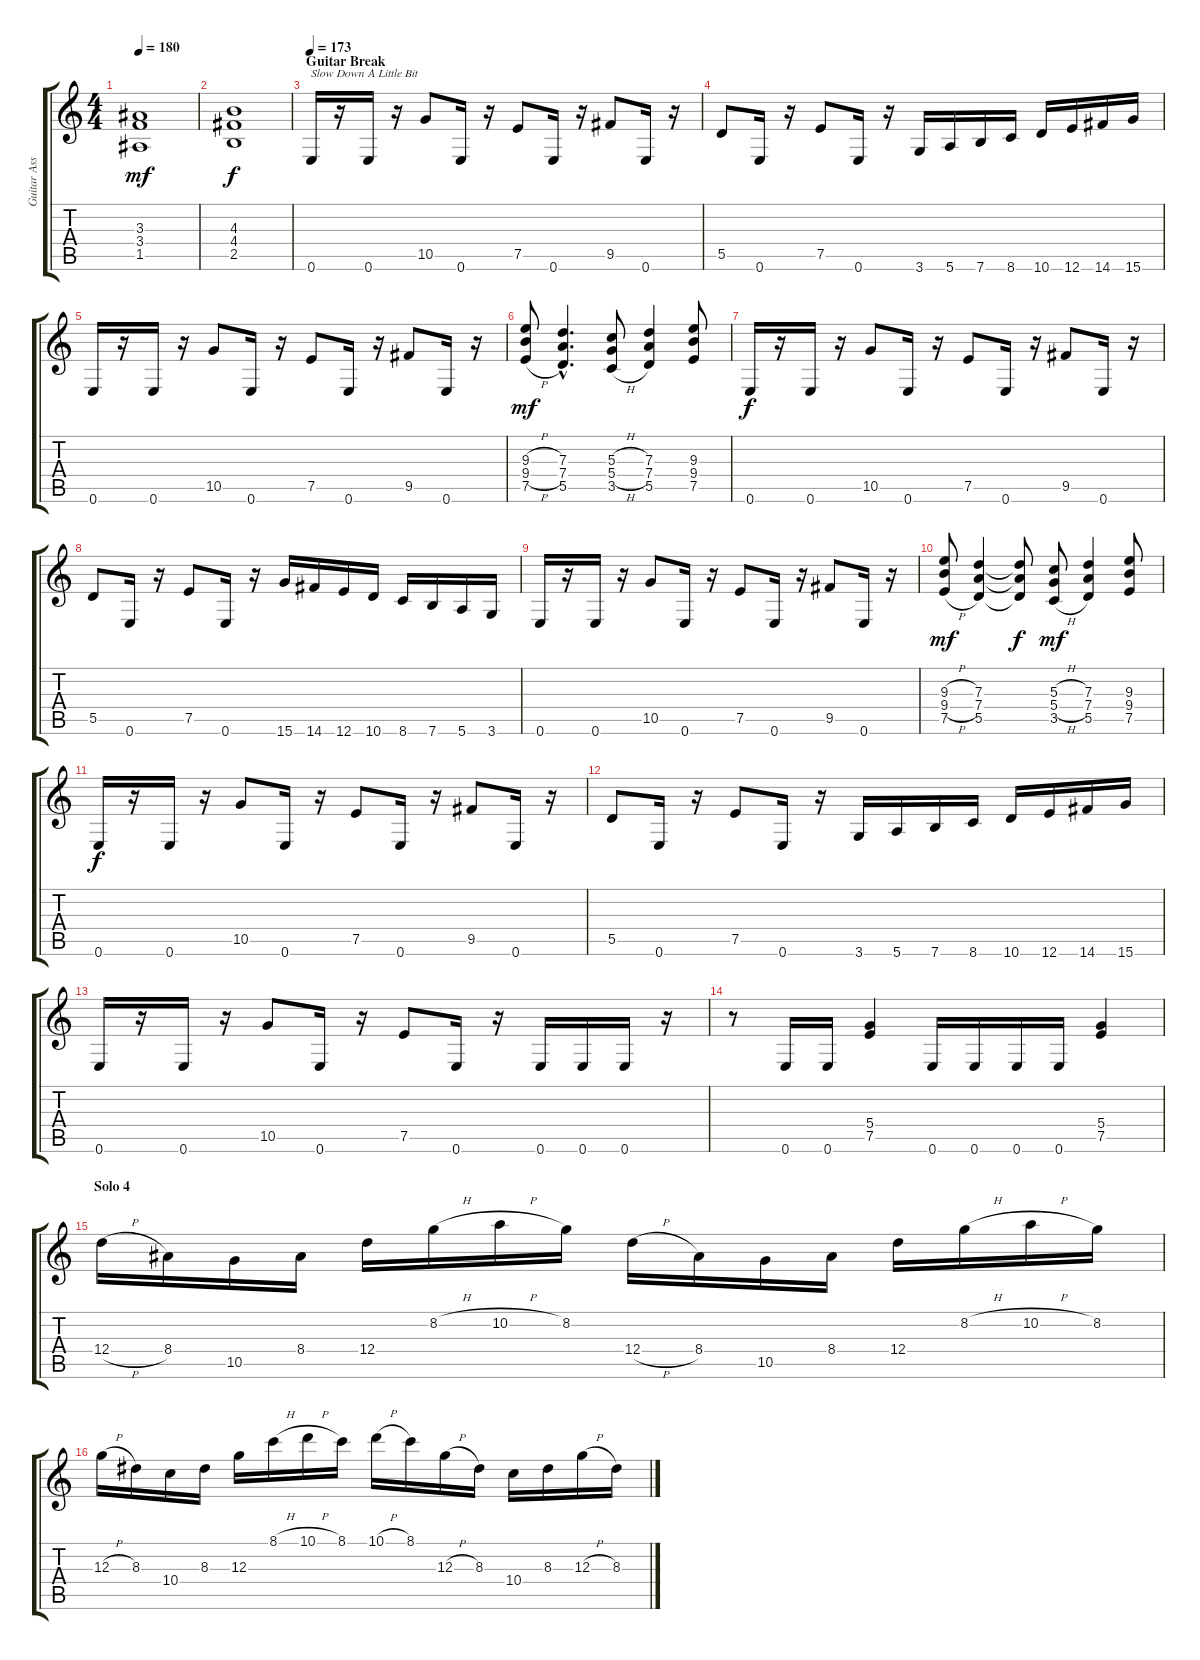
\track ("Guitar Assisted" "Guitar Ass") {instrument distortionguitar}
\staff {score tabs}
\tuning (E4 B3 G3 D3 A2 E2) {hide}
\ts (4 4)
\tempo 180
\clef g2
\ks c
(3.3 3.4 1.5).1{dy mf} |
(4.3 4.4 2.5).1{dy f} |
\section ("" "Guitar Break")
\tempo 173
0.6.16{txt "Slow Down A Little Bit" volume 15} r.16 0.6.16 r.16 10.5.8 0.6.16 r.16 7.5.8 0.6.16 r.16 9.5.8 0.6.16 r.16 |
5.5.8 0.6.16 r.16 7.5.8 0.6.16 r.16 3.6.16 5.6.16 7.6.16 8.6.16 10.6.16 12.6.16 14.6.16 15.6.16 |
0.6.16 r.16 0.6.16 r.16 10.5.8 0.6.16 r.16 7.5.8 0.6.16 r.16 9.5.8 0.6.16 r.16 |
(9.3{h} 9.4{h} 7.5{h}).8{dy mf} (7.3{hac} 7.4 5.5{hac}).4{d} (5.3{h} 5.4{h} 3.5{h}).8 (7.3 7.4 5.5).4 (9.3 9.4 7.5).8 |
0.6.16{dy f} r.16 0.6.16 r.16 10.5.8 0.6.16 r.16 7.5.8 0.6.16 r.16 9.5.8 0.6.16 r.16 |
5.5.8 0.6.16 r.16 7.5.8 0.6.16 r.16 15.6.16 14.6.16 12.6.16 10.6.16 8.6.16 7.6.16 5.6.16 3.6.16 |
0.6.16 r.16 0.6.16 r.16 10.5.8 0.6.16 r.16 7.5.8 0.6.16 r.16 9.5.8 0.6.16 r.16 |
(9.3{h} 9.4{h} 7.5{h}).8{dy mf} (7.3 7.4 5.5).4 (7.3{t} 7.4{t} 5.5{t}).8{dy f} (5.3{h} 5.4{h} 3.5{h}).8{dy mf} (7.3 7.4 5.5).4 (9.3 9.4 7.5).8 |
0.6.16{dy f} r.16 0.6.16 r.16 10.5.8 0.6.16 r.16 7.5.8 0.6.16 r.16 9.5.8 0.6.16 r.16 |
5.5.8 0.6.16 r.16 7.5.8 0.6.16 r.16 3.6.16 5.6.16 7.6.16 8.6.16 10.6.16 12.6.16 14.6.16 15.6.16 |
0.6.16 r.16 0.6.16 r.16 10.5.8 0.6.16 r.16 7.5.8 0.6.16 r.16 0.6.16 0.6.16 0.6.16 r.16 |
r.8 0.6.16 0.6.16 (5.4 7.5).4 0.6.16 0.6.16 0.6.16 0.6.16 (5.4 7.5).4 |
\section ("" "Solo 4")
12.4{h}.16{volume 11} 8.4.16 10.5.16 8.4.16 12.4.16 8.2{h}.16 10.2{h}.16 8.2.16 12.4{h}.16 8.4.16 10.5.16 8.4.16 12.4.16 8.2{h}.16 10.2{h}.16 8.2.16 |
12.3{h}.16 8.3.16 10.4.16 8.3.16 12.3.16 8.1{h}.16 10.1{h}.16 8.1.16 10.1{h}.16 8.1.16 12.3{h}.16 8.3.16 10.4.16 8.3.16 12.3{h}.16 8.3.16
